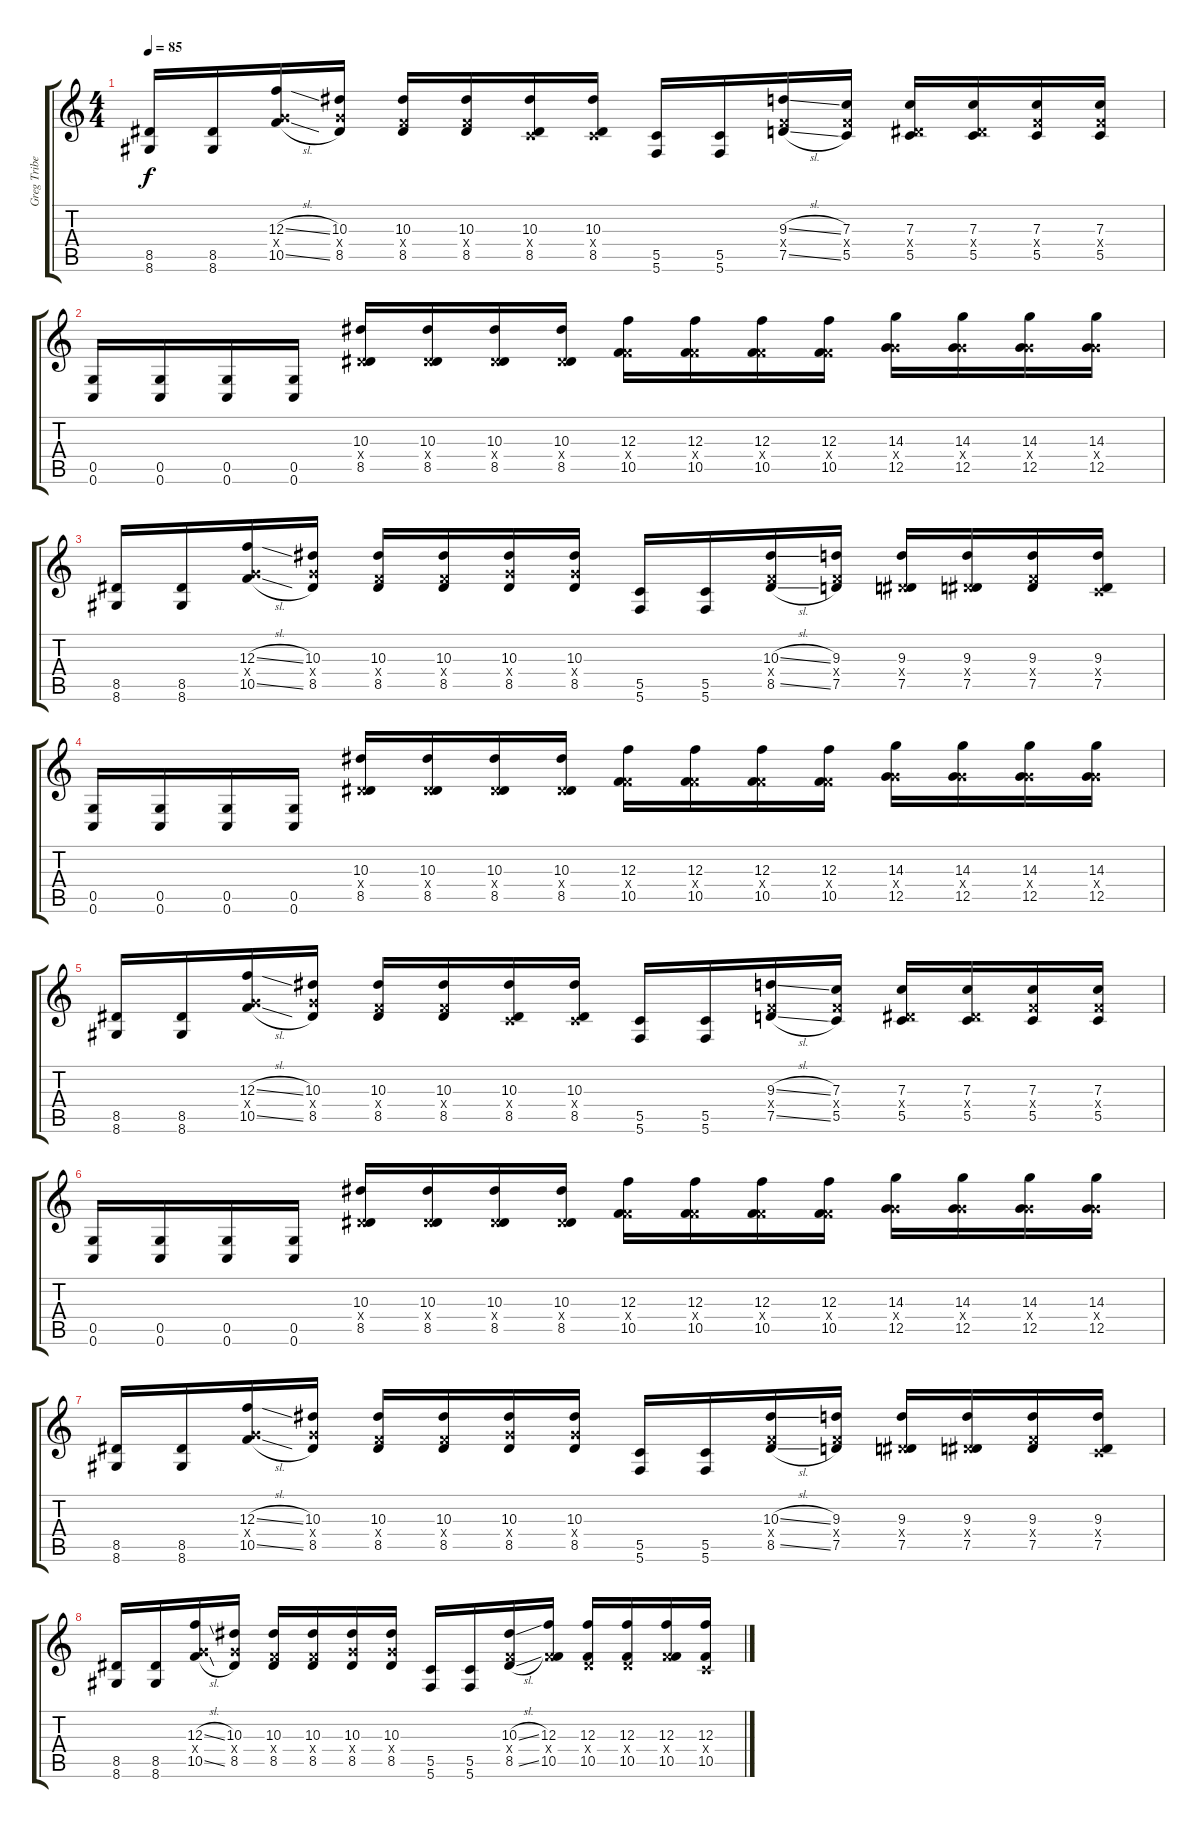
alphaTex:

\track ("Greg Tribett" "Greg Tribe") {instrument electricguitarclean}
\staff {score tabs}
\tuning (D4 A3 F3 C3 G2 C2) {hide}
\ts (4 4)
\tempo 85
\clef g2
\ks c
(8.5 8.6).16{dy f} (8.5 8.6).16 (12.3{sl} 7.4{x} 10.5{sl}).16 (10.3 7.4{x} 8.5).16 (10.3 5.4{x} 8.5).16 (10.3 5.4{x} 8.5).16 (10.3 0.4{x} 8.5).16 (10.3 0.4{x} 8.5).16 (5.5 5.6).16 (5.5 5.6).16 (9.3{sl} 5.4{x} 7.5{sl}).16 (7.3 5.4{x} 5.5).16 (7.3 3.4{x} 5.5).16 (7.3 3.4{x} 5.5).16 (7.3 5.4{x} 5.5).16 (7.3 5.4{x} 5.5).16 |
(0.5 0.6).16{instrument distortionguitar} (0.5 0.6).16 (0.5 0.6).16 (0.5 0.6).16 (10.3 3.4{x} 8.5).16 (10.3 3.4{x} 8.5).16 (10.3 3.4{x} 8.5).16 (10.3 3.4{x} 8.5).16 (12.3 5.4{x} 10.5).16 (12.3 5.4{x} 10.5).16 (12.3 5.4{x} 10.5).16 (12.3 5.4{x} 10.5).16 (14.3 7.4{x} 12.5).16 (14.3 7.4{x} 12.5).16 (14.3 7.4{x} 12.5).16 (14.3 7.4{x} 12.5).16 |
(8.5 8.6).16 (8.5 8.6).16 (12.3{sl} 7.4{x} 10.5{sl}).16 (10.3 7.4{x} 8.5).16 (10.3 5.4{x} 8.5).16 (10.3 5.4{x} 8.5).16 (10.3 7.4{x} 8.5).16 (10.3 7.4{x} 8.5).16 (5.5 5.6).16 (5.5 5.6).16 (10.3{sl} 5.4{x} 8.5{sl}).16 (9.3 5.4{x} 7.5).16 (9.3 3.4{x} 7.5).16 (9.3 3.4{x} 7.5).16 (9.3 5.4{x} 7.5).16 (9.3 0.4{x} 7.5).16 |
(0.5 0.6).16{instrument distortionguitar} (0.5 0.6).16 (0.5 0.6).16 (0.5 0.6).16 (10.3 3.4{x} 8.5).16 (10.3 3.4{x} 8.5).16 (10.3 3.4{x} 8.5).16 (10.3 3.4{x} 8.5).16 (12.3 5.4{x} 10.5).16 (12.3 5.4{x} 10.5).16 (12.3 5.4{x} 10.5).16 (12.3 5.4{x} 10.5).16 (14.3 7.4{x} 12.5).16 (14.3 7.4{x} 12.5).16 (14.3 7.4{x} 12.5).16 (14.3 7.4{x} 12.5).16 |
(8.5 8.6).16 (8.5 8.6).16 (12.3{sl} 7.4{x} 10.5{sl}).16 (10.3 7.4{x} 8.5).16 (10.3 5.4{x} 8.5).16 (10.3 5.4{x} 8.5).16 (10.3 0.4{x} 8.5).16 (10.3 0.4{x} 8.5).16 (5.5 5.6).16 (5.5 5.6).16 (9.3{sl} 5.4{x} 7.5{sl}).16 (7.3 5.4{x} 5.5).16 (7.3 3.4{x} 5.5).16 (7.3 3.4{x} 5.5).16 (7.3 5.4{x} 5.5).16 (7.3 5.4{x} 5.5).16 |
(0.5 0.6).16{instrument distortionguitar} (0.5 0.6).16 (0.5 0.6).16 (0.5 0.6).16 (10.3 3.4{x} 8.5).16 (10.3 3.4{x} 8.5).16 (10.3 3.4{x} 8.5).16 (10.3 3.4{x} 8.5).16 (12.3 5.4{x} 10.5).16 (12.3 5.4{x} 10.5).16 (12.3 5.4{x} 10.5).16 (12.3 5.4{x} 10.5).16 (14.3 7.4{x} 12.5).16 (14.3 7.4{x} 12.5).16 (14.3 7.4{x} 12.5).16 (14.3 7.4{x} 12.5).16 |
(8.5 8.6).16 (8.5 8.6).16 (12.3{sl} 7.4{x} 10.5{sl}).16 (10.3 7.4{x} 8.5).16 (10.3 5.4{x} 8.5).16 (10.3 5.4{x} 8.5).16 (10.3 7.4{x} 8.5).16 (10.3 7.4{x} 8.5).16 (5.5 5.6).16 (5.5 5.6).16 (10.3{sl} 5.4{x} 8.5{sl}).16 (9.3 5.4{x} 7.5).16 (9.3 3.4{x} 7.5).16 (9.3 3.4{x} 7.5).16 (9.3 5.4{x} 7.5).16 (9.3 0.4{x} 7.5).16 |
(8.5 8.6).16 (8.5 8.6).16 (12.3{sl} 7.4{x} 10.5{sl}).16 (10.3 7.4{x} 8.5).16 (10.3 5.4{x} 8.5).16 (10.3 5.4{x} 8.5).16 (10.3 7.4{x} 8.5).16 (10.3 7.4{x} 8.5).16 (5.5 5.6).16 (5.5 5.6).16 (10.3{sl} 5.4{x} 8.5{sl}).16 (12.3 5.4{x} 10.5).16 (12.3 3.4{x} 10.5).16 (12.3 3.4{x} 10.5).16 (12.3 5.4{x} 10.5).16 (12.3 0.4{x} 10.5).16
